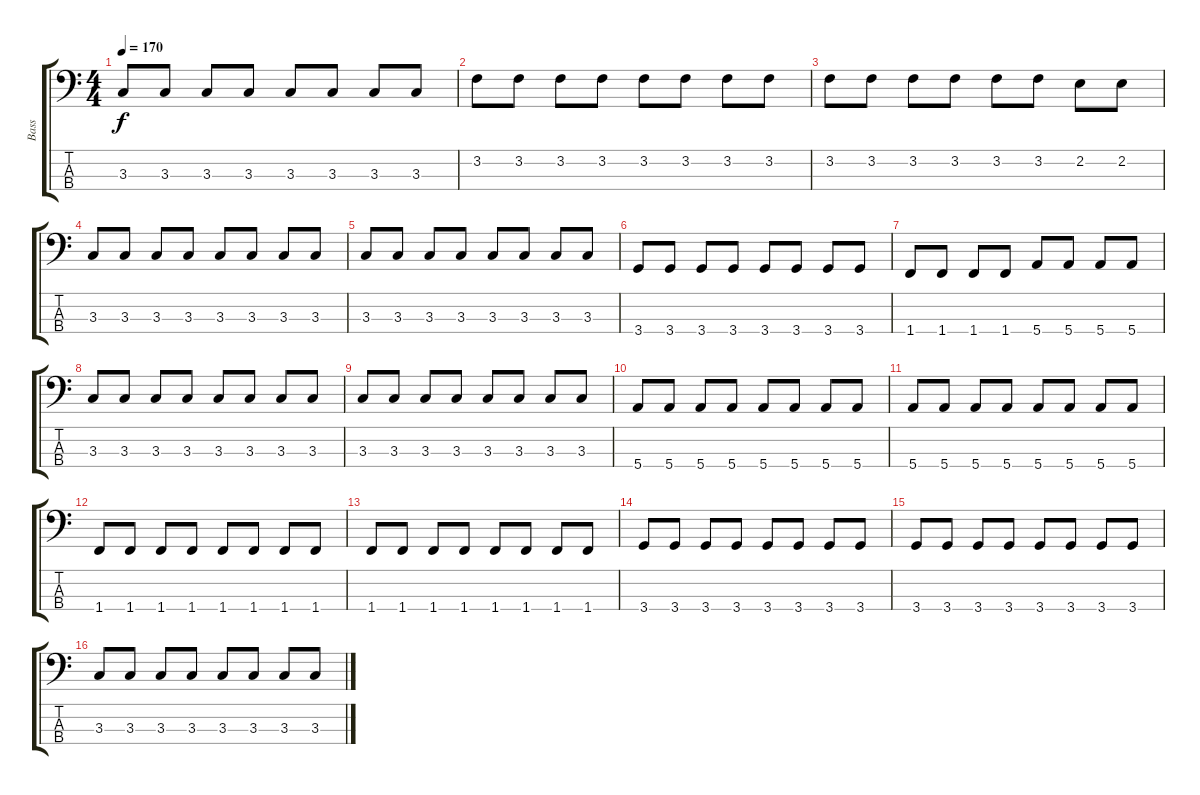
\track ("Bass" "Bass") {instrument electricbasspick}
\staff {score tabs}
\tuning (G2 D2 A1 E1) {hide}
\ts (4 4)
\tempo 170
\clef f4
\ks c
3.3.8{dy f} 3.3.8 3.3.8 3.3.8 3.3.8 3.3.8 3.3.8 3.3.8 |
3.2.8 3.2.8 3.2.8 3.2.8 3.2.8 3.2.8 3.2.8 3.2.8 |
3.2.8 3.2.8 3.2.8 3.2.8 3.2.8 3.2.8 2.2.8 2.2.8 |
3.3.8 3.3.8 3.3.8 3.3.8 3.3.8 3.3.8 3.3.8 3.3.8 |
3.3.8 3.3.8 3.3.8 3.3.8 3.3.8 3.3.8 3.3.8 3.3.8 |
3.4.8 3.4.8 3.4.8 3.4.8 3.4.8 3.4.8 3.4.8 3.4.8 |
1.4.8 1.4.8 1.4.8 1.4.8 5.4.8 5.4.8 5.4.8 5.4.8 |
3.3.8 3.3.8 3.3.8 3.3.8 3.3.8 3.3.8 3.3.8 3.3.8 |
3.3.8 3.3.8 3.3.8 3.3.8 3.3.8 3.3.8 3.3.8 3.3.8 |
5.4.8 5.4.8 5.4.8 5.4.8 5.4.8 5.4.8 5.4.8 5.4.8 |
5.4.8 5.4.8 5.4.8 5.4.8 5.4.8 5.4.8 5.4.8 5.4.8 |
1.4.8 1.4.8 1.4.8 1.4.8 1.4.8 1.4.8 1.4.8 1.4.8 |
1.4.8 1.4.8 1.4.8 1.4.8 1.4.8 1.4.8 1.4.8 1.4.8 |
3.4.8 3.4.8 3.4.8 3.4.8 3.4.8 3.4.8 3.4.8 3.4.8 |
3.4.8 3.4.8 3.4.8 3.4.8 3.4.8 3.4.8 3.4.8 3.4.8 |
3.3.8 3.3.8 3.3.8 3.3.8 3.3.8 3.3.8 3.3.8 3.3.8
